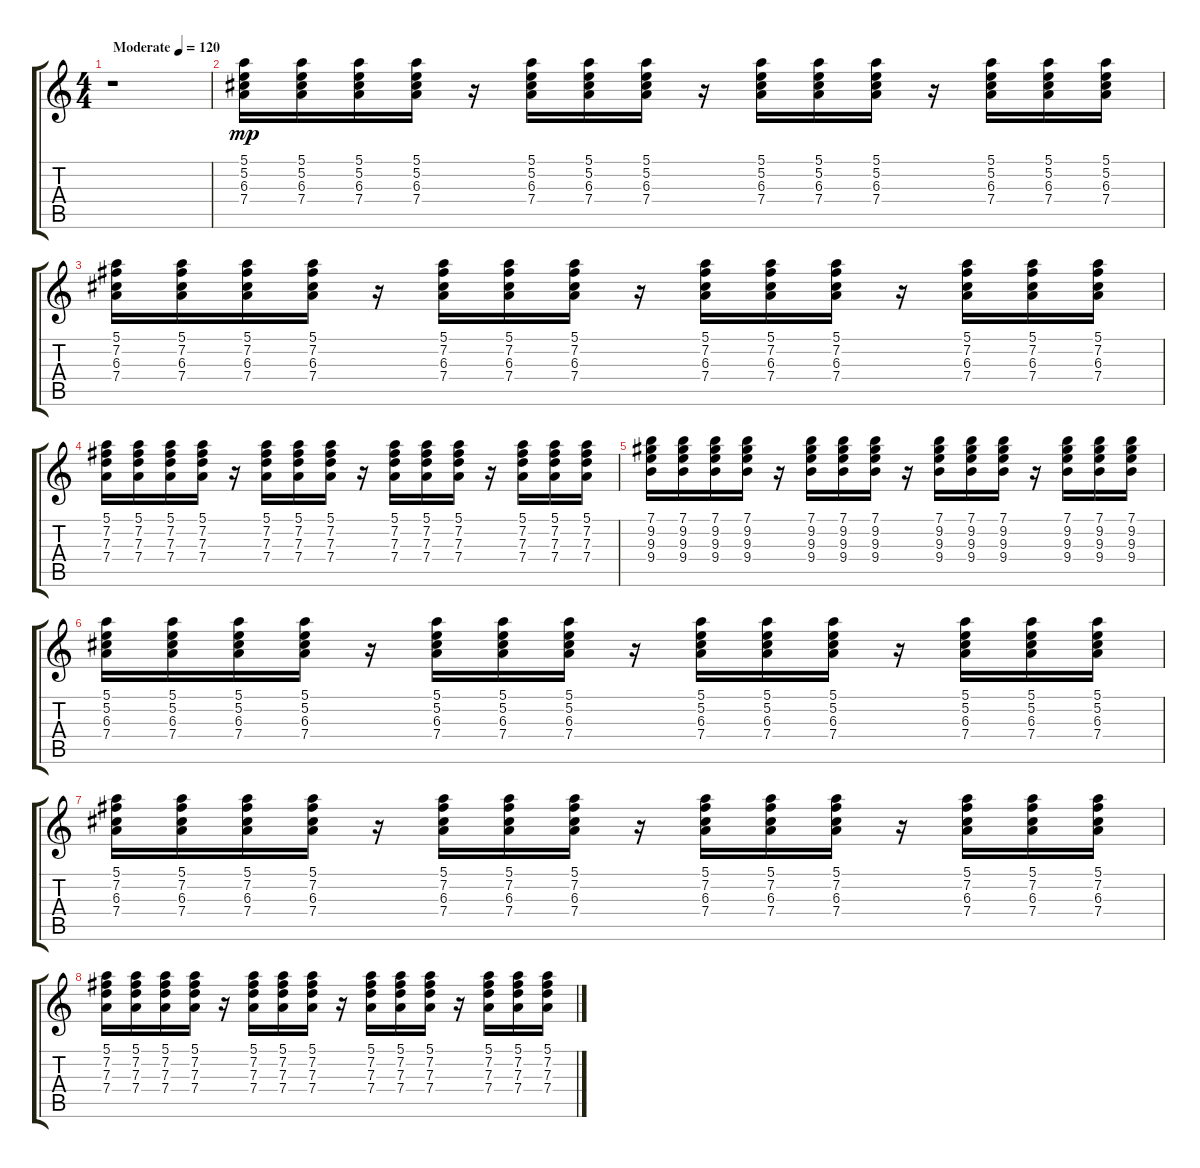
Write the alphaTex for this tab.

\track "" {instrument acousticguitarnylon}
\staff {score tabs}
\tuning (E4 B3 G3 D3 A2 E2) {hide}
\ts (4 4)
\tempo (120 "Moderate")
\clef g2
\ks c
r.1{dy mp instrument acousticguitarnylon} |
(5.1 5.2 6.3 7.4).16 (5.1 5.2 6.3 7.4).16 (5.1 5.2 6.3 7.4).16 (5.1 5.2 6.3 7.4).16 r.16 (5.1 5.2 6.3 7.4).16 (5.1 5.2 6.3 7.4).16 (5.1 5.2 6.3 7.4).16 r.16 (5.1 5.2 6.3 7.4).16 (5.1 5.2 6.3 7.4).16 (5.1 5.2 6.3 7.4).16 r.16 (5.1 5.2 6.3 7.4).16 (5.1 5.2 6.3 7.4).16 (5.1 5.2 6.3 7.4).16 |
(5.1 7.2 6.3 7.4).16 (5.1 7.2 6.3 7.4).16 (5.1 7.2 6.3 7.4).16 (5.1 7.2 6.3 7.4).16 r.16 (5.1 7.2 6.3 7.4).16 (5.1 7.2 6.3 7.4).16 (5.1 7.2 6.3 7.4).16 r.16 (5.1 7.2 6.3 7.4).16 (5.1 7.2 6.3 7.4).16 (5.1 7.2 6.3 7.4).16 r.16 (5.1 7.2 6.3 7.4).16 (5.1 7.2 6.3 7.4).16 (5.1 7.2 6.3 7.4).16 |
(5.1 7.2 7.3 7.4).16 (5.1 7.2 7.3 7.4).16 (5.1 7.2 7.3 7.4).16 (5.1 7.2 7.3 7.4).16 r.16 (5.1 7.2 7.3 7.4).16 (5.1 7.2 7.3 7.4).16 (5.1 7.2 7.3 7.4).16 r.16 (5.1 7.2 7.3 7.4).16 (5.1 7.2 7.3 7.4).16 (5.1 7.2 7.3 7.4).16 r.16 (5.1 7.2 7.3 7.4).16 (5.1 7.2 7.3 7.4).16 (5.1 7.2 7.3 7.4).16 |
(7.1 9.2 9.3 9.4).16 (7.1 9.2 9.3 9.4).16 (7.1 9.2 9.3 9.4).16 (7.1 9.2 9.3 9.4).16 r.16 (7.1 9.2 9.3 9.4).16 (7.1 9.2 9.3 9.4).16 (7.1 9.2 9.3 9.4).16 r.16 (7.1 9.2 9.3 9.4).16 (7.1 9.2 9.3 9.4).16 (7.1 9.2 9.3 9.4).16 r.16 (7.1 9.2 9.3 9.4).16 (7.1 9.2 9.3 9.4).16 (7.1 9.2 9.3 9.4).16 |
(5.1 5.2 6.3 7.4).16 (5.1 5.2 6.3 7.4).16 (5.1 5.2 6.3 7.4).16 (5.1 5.2 6.3 7.4).16 r.16 (5.1 5.2 6.3 7.4).16 (5.1 5.2 6.3 7.4).16 (5.1 5.2 6.3 7.4).16 r.16 (5.1 5.2 6.3 7.4).16 (5.1 5.2 6.3 7.4).16 (5.1 5.2 6.3 7.4).16 r.16 (5.1 5.2 6.3 7.4).16 (5.1 5.2 6.3 7.4).16 (5.1 5.2 6.3 7.4).16 |
(5.1 7.2 6.3 7.4).16 (5.1 7.2 6.3 7.4).16 (5.1 7.2 6.3 7.4).16 (5.1 7.2 6.3 7.4).16 r.16 (5.1 7.2 6.3 7.4).16 (5.1 7.2 6.3 7.4).16 (5.1 7.2 6.3 7.4).16 r.16 (5.1 7.2 6.3 7.4).16 (5.1 7.2 6.3 7.4).16 (5.1 7.2 6.3 7.4).16 r.16 (5.1 7.2 6.3 7.4).16 (5.1 7.2 6.3 7.4).16 (5.1 7.2 6.3 7.4).16 |
(5.1 7.2 7.3 7.4).16 (5.1 7.2 7.3 7.4).16 (5.1 7.2 7.3 7.4).16 (5.1 7.2 7.3 7.4).16 r.16 (5.1 7.2 7.3 7.4).16 (5.1 7.2 7.3 7.4).16 (5.1 7.2 7.3 7.4).16 r.16 (5.1 7.2 7.3 7.4).16 (5.1 7.2 7.3 7.4).16 (5.1 7.2 7.3 7.4).16 r.16 (5.1 7.2 7.3 7.4).16 (5.1 7.2 7.3 7.4).16 (5.1 7.2 7.3 7.4).16
